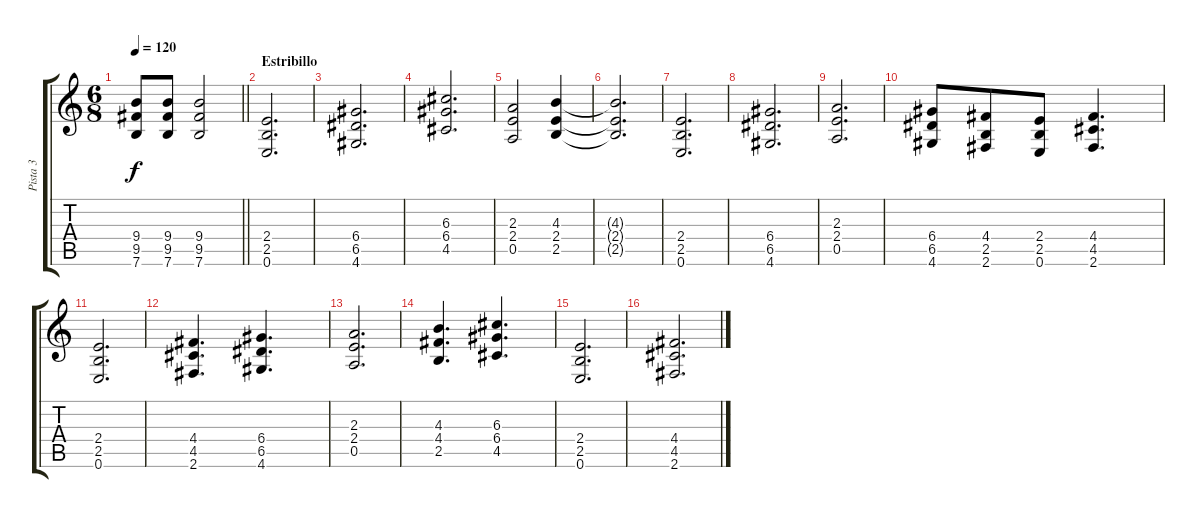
\track ("Pista 3" "Pista 3") {instrument distortionguitar}
\staff {score tabs}
\tuning (E4 B3 G3 D3 A2 E2) {hide}
\ts (6 8)
\tempo 120
\clef g2
\barLineRight lightlight
\ks c
(9.4 9.5 7.6).8{dy f} (9.4 9.5 7.6).8 (9.4 9.5 7.6).2 |
\section ("" "Estribillo")
(2.4 2.5 0.6).2{d} |
(6.4 6.5 4.6).2{d} |
(6.3 6.4 4.5).2{d} |
(2.3 2.4 0.5).2 (4.3 2.4 2.5).4 |
(4.3{t} 2.4{t} 2.5{t}).2{d} |
(2.4 2.5 0.6).2{d} |
(6.4 6.5 4.6).2{d} |
(2.3 2.4 0.5).2{d} |
(6.4 6.5 4.6).8 (4.4 2.5 2.6).8 (2.4 2.5 0.6).8 (4.4 4.5 2.6).4{d} |
(2.4 2.5 0.6).2{d} |
(4.4 4.5 2.6).4{d} (6.4 6.5 4.6).4{d} |
(2.3 2.4 0.5).2{d} |
(4.3 4.4 2.5).4{d} (6.3 6.4 4.5).4{d} |
(2.4 2.5 0.6).2{d} |
(4.4 4.5 2.6).2{d}
